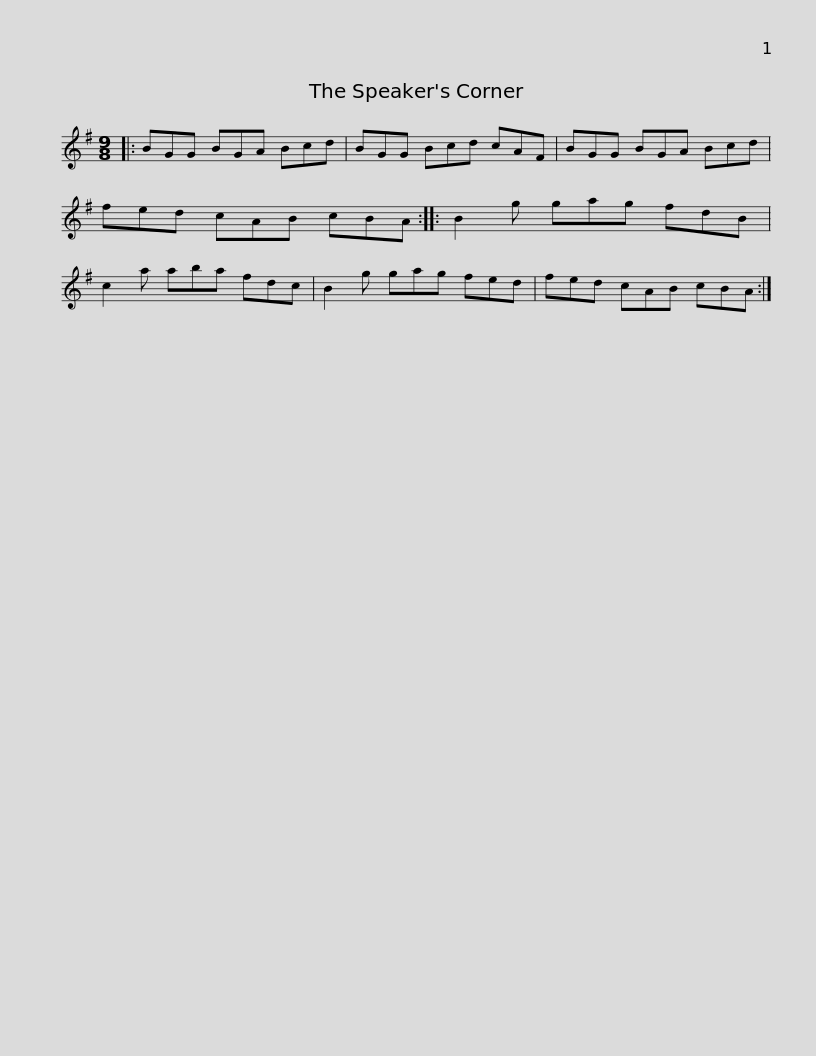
X:1
L:1/8
M:9/8
I:linebreak $
K:G
V:1 treble
V:1
|: BGG BGA Bcd | BGG Bcd cAF | BGG BGA Bcd | fed cAB cBA ::$ B2 g gag fdB | %5
 c2 a aba fdc | B2 g gag fed | fed cAB cBA :| %8
